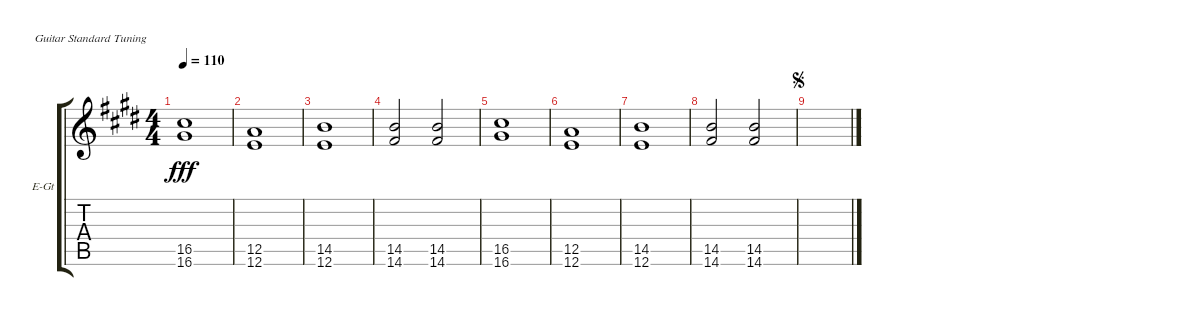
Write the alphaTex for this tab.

\defaultSystemsLayout 4
\bracketExtendMode groupsimilarinstruments
\firstSystemTrackNameOrientation horizontal
\otherSystemsTrackNameOrientation horizontal
\track ("Rhythm Guitar" "E-Gt") {instrument distortionguitar}
\staff {score tabs}
\tuning (E4 B3 G3 D3 A2 E2)
\ts (4 4)
\tempo 110
\clef g2
\ks c#minor
(16.5 16.6).1{dy fff} |
(12.5 12.6).1 |
(14.5 12.6).1 |
(14.5 14.6).2 (14.5 14.6).2 |
(16.5 16.6).1 |
(12.5 12.6).1 |
(14.5 12.6).1 |
(14.5 14.6).2 (14.5 14.6).2 |
\jump segno
